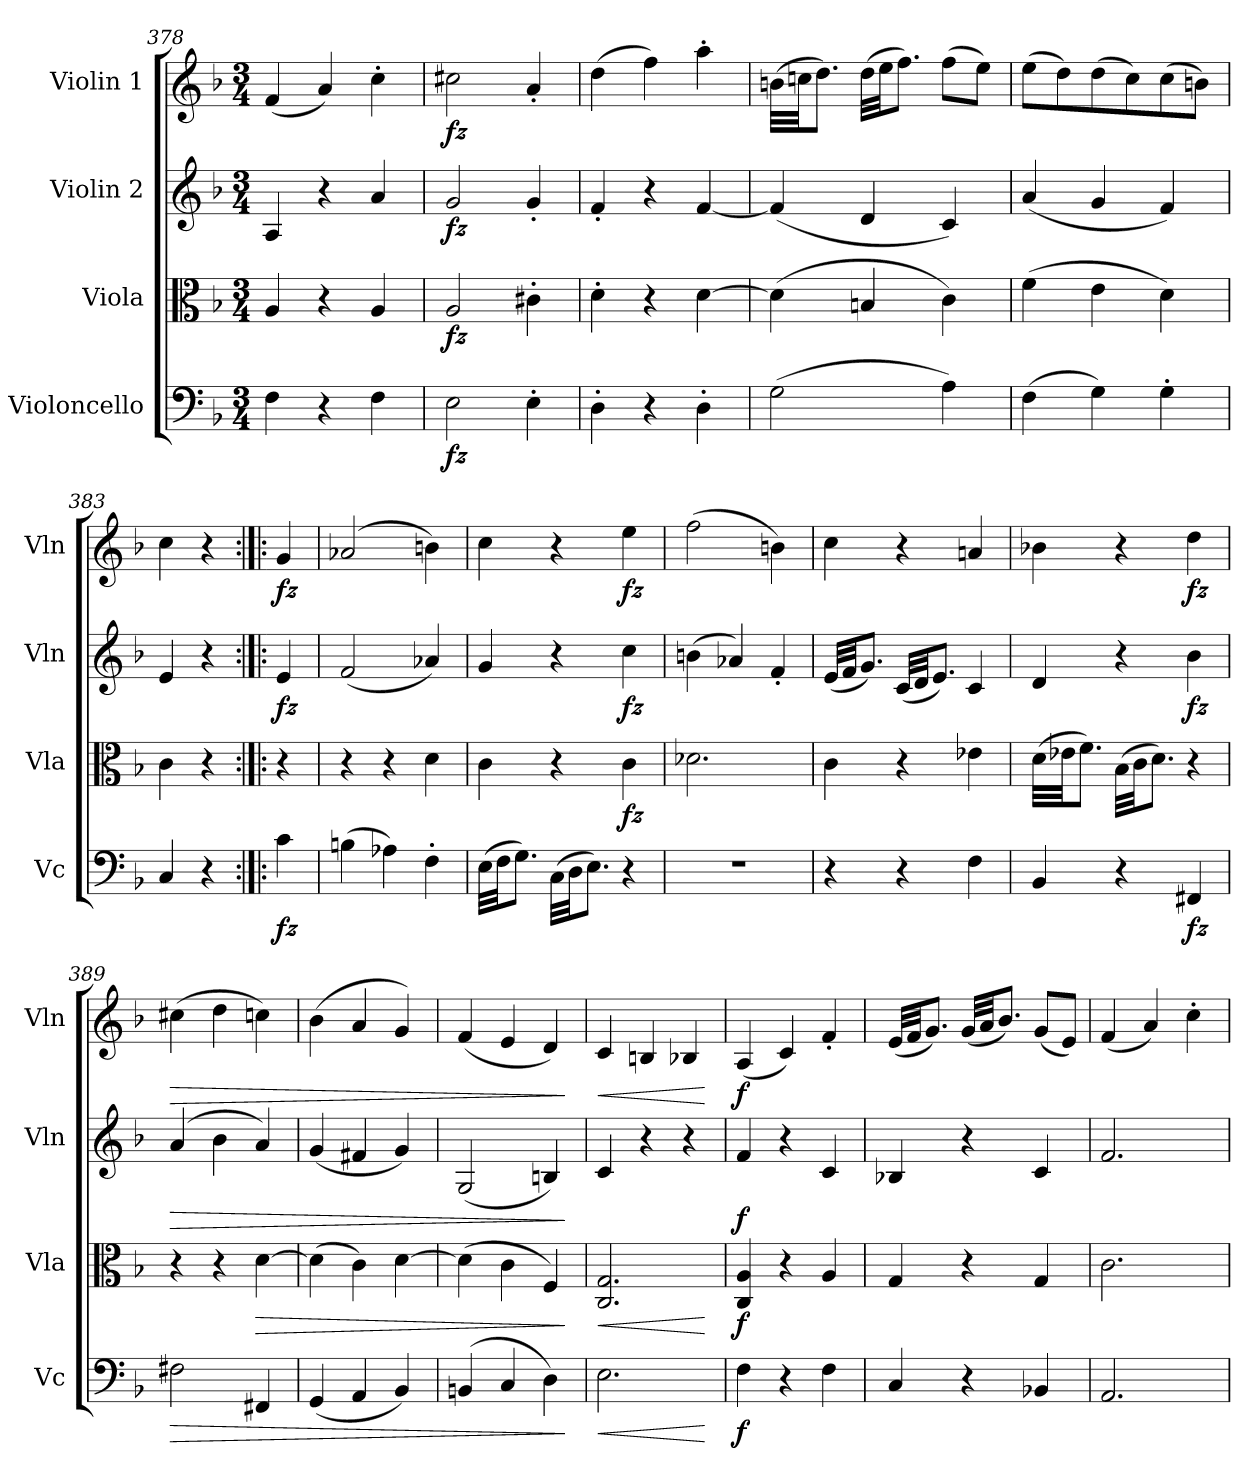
**kern	**dynam	**kern	**dynam	**kern	**dynam	**kern	**dynam
*part4	*part4	*part3	*part3	*part2	*part2	*part1	*part1
*staff4	*staff4	*staff3	*staff3	*staff2	*staff2	*staff1	*staff1
*I"Violoncello	*	*I"Viola	*	*I"Violin 2	*	*I"Violin 1	*
*I'Vc	*	*I'Vla	*	*I'Vln	*	*I'Vln	*
*clefF4	*	*clefC3	*	*clefG2	*	*clefG2	*
*k[b-]	*	*k[b-]	*	*k[b-]	*	*k[b-]	*
*M3/4	*	*M3/4	*	*M3/4	*	*M3/4	*
=378	=378	=378	=378	=378	=378	=378	=378
4F\	.	4A/	.	4A/	.	(<4f/	.
4r	.	4r	.	4r	.	4a/)	.
4F\	.	4A/	.	4a/	.	4cc'\	.
=379	=379	=379	=379	=379	=379	=379	=379
!	!LO:DY:b	!	!LO:DY:b	!	!LO:DY:b	!	!LO:DY:b
2E\	fz	2A/	fz	2g/	fz	2cc#X\	fz
4E'\	.	4c#X'\	.	4g'/	.	4a'/	.
=380	=380	=380	=380	=380	=380	=380	=380
4D'\	.	4d'\	.	4f'/	.	(>4dd\	.
4r	.	4r	.	4r	.	4ff\)	.
4D'\	.	[4d\	.	[4f/	.	4aa'\	.
=381	=381	=381	=381	=381	=381	=381	=381
(>2G\	.	(>4d\]	.	(<4f/]	.	(>32bn\LLL	.
.	.	.	.	.	.	32ccn\JJ	.
.	.	.	.	.	.	8.dd\J)	.
.	.	4Bn/	.	4d/	.	(>32dd\LLL	.
.	.	.	.	.	.	32ee\JJ	.
.	.	.	.	.	.	8.ff\J)	.
4A\)	.	4c\)	.	4c/)	.	(>8ff\L	.
.	.	.	.	.	.	8ee\J)	.
=382	=382	=382	=382	=382	=382	=382	=382
(>4F\	.	(>4f\	.	(<4a/	.	(>8ee\L	.
.	.	.	.	.	.	8dd\)	.
4G\)	.	4e\	.	4g/	.	(>8dd\	.
.	.	.	.	.	.	8cc\)	.
4G'\	.	4d\)	.	4f/)	.	(>8cc\	.
.	.	.	.	.	.	8bn\J)	.
=383	=383	=383	=383	=383	=383	=383	=383
4C/	.	4c\	.	4e/	.	4cc\	.
4r	.	4r	.	4r	.	4r	.
!!LO:LB:g=z
=383X4:|!|:	=383X4:|!|:	=383X4:|!|:	=383X4:|!|:	=383X4:|!|:	=383X4:|!|:	=383X4:|!|:	=383X4:|!|:
!	!LO:DY:b	!	!	!	!LO:DY:b	!	!LO:DY:b
4c\	fz	4r	.	4e/	fz	4g/	fz
=384	=384	=384	=384	=384	=384	=384	=384
(>4Bn\	.	4r	.	(<2f/	.	(>2a-X/	.
4A-X\)	.	4r	.	.	.	.	.
4F'\	.	4d\	.	4a-X/)	.	4bn\)	.
=385	=385	=385	=385	=385	=385	=385	=385
(>32E\LLL	.	4c\	.	4g/	.	4cc\	.
32F\JJ	.	.	.	.	.	.	.
8.G\J)	.	.	.	.	.	.	.
(>32C\LLL	.	4r	.	4r	.	4r	.
32D\JJ	.	.	.	.	.	.	.
8.E\J)	.	.	.	.	.	.	.
!	!	!	!LO:DY:b	!	!LO:DY:b	!	!LO:DY:b
4r	.	4c\	fz	4cc\	fz	4ee\	fz
=386	=386	=386	=386	=386	=386	=386	=386
2.r	.	2.d-X\	.	(>4bn\	.	(>2ff\	.
.	.	.	.	4a-X/)	.	.	.
.	.	.	.	4f'/	.	4bn\)	.
=387	=387	=387	=387	=387	=387	=387	=387
4r	.	4c\	.	(<32e/LLL	.	4cc\	.
.	.	.	.	32f/JJ	.	.	.
.	.	.	.	8.g/J)	.	.	.
4r	.	4r	.	(<32c/LLL	.	4r	.
.	.	.	.	32d/JJ	.	.	.
.	.	.	.	8.e/J)	.	.	.
4F\	.	4e-X\	.	4c/	.	4an/	.
=388	=388	=388	=388	=388	=388	=388	=388
4BB-/	.	(>32d\LLL	.	4d/	.	4b-X\	.
.	.	32e-X\JJ	.	.	.	.	.
.	.	8.f\J)	.	.	.	.	.
4r	.	(>32B-\LLL	.	4r	.	4r	.
.	.	32c\JJ	.	.	.	.	.
.	.	8.d\J)	.	.	.	.	.
!	!LO:DY:b	!	!	!	!LO:DY:b	!	!LO:DY:b
4FF#X/	fz	4r	.	4b-\	fz	4dd\	fz
=389	=389	=389	=389	=389	=389	=389	=389
!	!LO:HP:b	!	!	!	!LO:HP:b	!	!LO:HP:b
2F#X\	>	4r	.	(>4a/	>	(>4cc#X\	>
.	.	4r	.	4b-\	.	4dd\	.
!	!	!	!LO:HP:b	!	!	!	!
4FF#X/	.	[4d\	>	4a/)	.	4ccn\)	.
!!LO:LB:g=z
=390	=390	=390	=390	=390	=390	=390	=390
(<4GG/	.	(>4d\]	.	(<4g/	.	(>4b-\	.
4AA/	.	4c\)	.	4f#X/	.	4a/	.
4BB-/)	.	[4d\	.	4g/)	.	4g/)	.
=391	=391	=391	=391	=391	=391	=391	=391
(>4BBn/	.	(>4d\]	.	(<2G/	.	(<4f/	.
4C/	.	4c\	.	.	.	4e/	.
4D\)	.	4F/)	.	4Bn/)	.	4d/)	.
.	]	.	]	.	]	.	]
=392	=392	=392	=392	=392	=392	=392	=392
!	!LO:HP:b	!	!LO:HP:b	!	!	!	!LO:HP:b
2.E\	<	2.C/ 2.G/	<	4c/	.	4c/	<
.	.	.	.	4r	.	4Bn/	.
.	.	.	.	4r	.	4B-X/	.
.	[	.	[	.	.	.	[
=393	=393	=393	=393	=393	=393	=393	=393
!	!LO:DY:b	!	!LO:DY:b	!	!LO:DY:b	!	!LO:DY:b
4F\	f	4C/ 4A/	f	4f/	f	(<4A/	f
4r	.	4r	.	4r	.	4c/)	.
4F\	.	4A/	.	4c/	.	4f'/	.
=394	=394	=394	=394	=394	=394	=394	=394
4C/	.	4G/	.	4B-X/	.	(<32e/LLL	.
.	.	.	.	.	.	32f/JJ	.
.	.	.	.	.	.	8.g/J)	.
4r	.	4r	.	4r	.	(<32g/LLL	.
.	.	.	.	.	.	32a/JJ	.
.	.	.	.	.	.	8.b-/J)	.
4BB-X/	.	4G/	.	4c/	.	(<8g/L	.
.	.	.	.	.	.	8e/J)	.
=395	=395	=395	=395	=395	=395	=395	=395
2.AA/	.	2.c\	.	2.f/	.	(<4f/	.
.	.	.	.	.	.	4a/)	.
.	.	.	.	.	.	4cc'\	.
=	=	=	=	=	=	=	=
*-	*-	*-	*-	*-	*-	*-	*-
